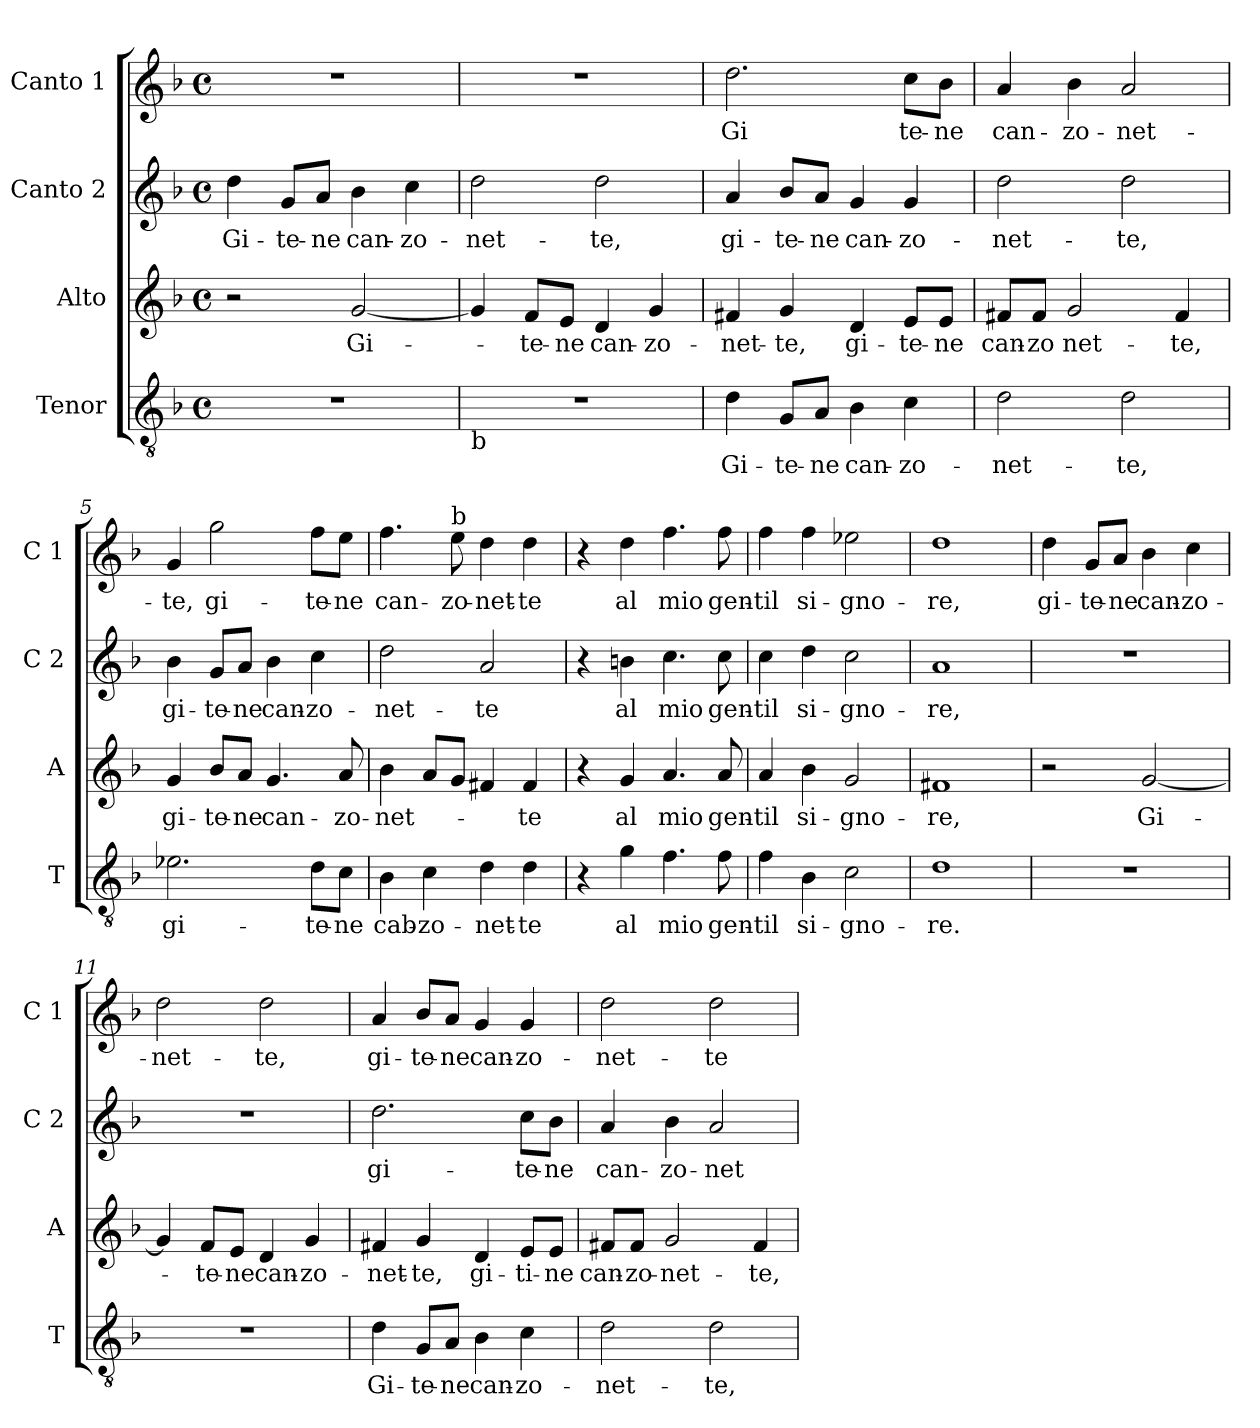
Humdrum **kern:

**kern	**text	**kern	**text	**kern	**text	**kern	**text
*part4	*part4	*part3	*part3	*part2	*part2	*part1	*part1
*staff4	*staff4	*staff3	*staff3	*staff2	*staff2	*staff1	*staff1
*I"Tenor	*	*I"Alto	*	*I"Canto 2	*	*I"Canto 1	*
*I'T	*	*I'A	*	*I'C 2	*	*I'C 1	*
*clefGv2	*	*clefG2	*	*clefG2	*	*clefG2	*
*k[b-]	*	*k[b-]	*	*k[b-]	*	*k[b-]	*
*F:	*	*F:	*	*F:	*	*F:	*
*M4/4	*	*M4/4	*	*M4/4	*	*M4/4	*
*met(c)	*	*met(c)	*	*met(c)	*	*met(c)	*
=1	=1	=1	=1	=1	=1	=1	=1
!	!	!	!	!	!LO:LY:b	!	!
1r	.	2r	.	4dd\	Gi-	1r	.
!	!	!	!	!	!LO:LY:b	!	!
.	.	.	.	8g/L	-te-	.	.
!	!	!	!	!	!LO:LY:b	!	!
.	.	.	.	8a/J	-ne	.	.
!	!	!	!LO:LY:b	!	!LO:LY:b	!	!
.	.	[2g/	Gi-	4b-\	can-	.	.
!	!	!	!	!	!LO:LY:b	!	!
.	.	.	.	4cc\	-zo-	.	.
=2	=2	=2	=2	=2	=2	=2	=2
!LO:TX:b:t=b	!	!	!	!	!	!	!
!	!	!	!	!	!LO:LY:b	!	!
1r	.	4g/]	.	2dd\	-net-	1r	.
!	!	!	!LO:LY:b	!	!	!	!
.	.	8f/L	-te-	.	.	.	.
!	!	!	!LO:LY:b	!	!	!	!
.	.	8e/J	-ne	.	.	.	.
!	!	!	!LO:LY:b	!	!LO:LY:b	!	!
.	.	4d/	can-	2dd\	-te,	.	.
!	!	!	!LO:LY:b	!	!	!	!
.	.	4g/	-zo-	.	.	.	.
=3	=3	=3	=3	=3	=3	=3	=3
!	!LO:LY:b	!	!LO:LY:b	!	!LO:LY:b	!	!LO:LY:b
4d\	Gi-	4f#X/	-net-	4a/	gi-	2.dd\	Gi
!	!LO:LY:b	!	!LO:LY:b	!	!LO:LY:b	!	!
8G/L	-te-	4g/	-te,	8b-/L	-te-	.	.
!	!LO:LY:b	!	!	!	!LO:LY:b	!	!
8A/J	-ne	.	.	8a/J	-ne	.	.
!	!LO:LY:b	!	!LO:LY:b	!	!LO:LY:b	!	!
4B-\	can-	4d/	gi-	4g/	can-	.	.
!	!LO:LY:b	!	!LO:LY:b	!	!LO:LY:b	!	!LO:LY:b
4c\	-zo-	8e/L	-te-	4g/	-zo-	8cc\L	te-
!	!	!	!LO:LY:b	!	!	!	!LO:LY:b
.	.	8e/J	-ne	.	.	8b-\J	-ne
=4	=4	=4	=4	=4	=4	=4	=4
!	!LO:LY:b	!	!LO:LY:b	!	!LO:LY:b	!	!LO:LY:b
2d\	-net-	8f#X/L	can-	2dd\	-net-	4a/	can-
!	!	!	!LO:LY:b	!	!	!	!
.	.	8f#/J	-zo	.	.	.	.
!	!	!	!LO:LY:b	!	!	!	!LO:LY:b
.	.	2g/	net-	.	.	4b-\	-zo-
!	!LO:LY:b	!	!	!	!LO:LY:b	!	!LO:LY:b
2d\	-te,	.	.	2dd\	-te,	2a/	-net-
!	!	!	!LO:LY:b	!	!	!	!
.	.	4f#/	-te,	.	.	.	.
!!LO:LB:g=z
=5	=5	=5	=5	=5	=5	=5	=5
!	!LO:LY:b	!	!LO:LY:b	!	!LO:LY:b	!	!LO:LY:b
2.e-X\	gi-	4g/	gi-	4b-\	gi-	4g/	-te,
!	!	!	!LO:LY:b	!	!LO:LY:b	!	!LO:LY:b
.	.	8b-/L	-te-	8g/L	-te-	2gg\	gi-
!	!	!	!LO:LY:b	!	!LO:LY:b	!	!
.	.	8a/J	-ne	8a/J	-ne	.	.
!	!	!	!LO:LY:b	!	!LO:LY:b	!	!
.	.	4.g/	can-	4b-\	can-	.	.
!	!LO:LY:b	!	!	!	!LO:LY:b	!	!LO:LY:b
8d\L	-te-	.	.	4cc\	-zo-	8ff\L	-te-
!	!LO:LY:b	!	!LO:LY:b	!	!	!	!LO:LY:b
8c\J	-ne	8a/	-zo-	.	.	8ee\J	-ne
=6	=6	=6	=6	=6	=6	=6	=6
!	!LO:LY:b	!	!LO:LY:b	!	!LO:LY:b	!	!LO:LY:b
4B-\	cab-	4b-\	-net-	2dd\	-net-	4.ff\	can-
!	!LO:LY:b	!	!	!	!	!	!
4c\	-zo-	8a/L	.	.	.	.	.
!	!	!	!	!	!	!LO:TX:a:t=b	!
!	!	!	!	!	!	!	!LO:LY:b
.	.	8g/J	.	.	.	8ee\	-zo-
!	!LO:LY:b	!	!	!	!LO:LY:b	!	!LO:LY:b
4d\	-net-	4f#X/	.	2a/	-te	4dd\	-net-
!	!LO:LY:b	!	!LO:LY:b	!	!	!	!LO:LY:b
4d\	-te	4f#/	-te	.	.	4dd\	-te
=7	=7	=7	=7	=7	=7	=7	=7
4r	.	4r	.	4r	.	4r	.
!	!LO:LY:b	!	!LO:LY:b	!	!LO:LY:b	!	!LO:LY:b
4g\	al	4g/	al	4bn\	al	4dd\	al
!	!LO:LY:b	!	!LO:LY:b	!	!LO:LY:b	!	!LO:LY:b
4.f\	mio	4.a/	mio	4.cc\	mio	4.ff\	mio
!	!LO:LY:b	!	!LO:LY:b	!	!LO:LY:b	!	!LO:LY:b
8f\	gen-	8a/	gen-	8cc\	gen-	8ff\	gen-
=8	=8	=8	=8	=8	=8	=8	=8
!	!LO:LY:b	!	!LO:LY:b	!	!LO:LY:b	!	!LO:LY:b
4f\	-til	4a/	-til	4cc\	-til	4ff\	-til
!	!LO:LY:b	!	!LO:LY:b	!	!LO:LY:b	!	!LO:LY:b
4B-\	si-	4b-\	si-	4dd\	si-	4ff\	si-
!	!LO:LY:b	!	!LO:LY:b	!	!LO:LY:b	!	!LO:LY:b
2c\	-gno-	2g/	-gno-	2cc\	-gno-	2ee-X\	-gno-
=9	=9	=9	=9	=9	=9	=9	=9
!	!LO:LY:b	!	!LO:LY:b	!	!LO:LY:b	!	!LO:LY:b
1d	-re.	1f#X	-re,	1a	-re,	1dd	-re,
!!LO:LB:g=z
=10	=10	=10	=10	=10	=10	=10	=10
!	!	!	!	!	!	!	!LO:LY:b
1r	.	2r	.	1r	.	4dd\	gi-
!	!	!	!	!	!	!	!LO:LY:b
.	.	.	.	.	.	8g/L	-te-
!	!	!	!	!	!	!	!LO:LY:b
.	.	.	.	.	.	8a/J	-ne
!	!	!	!LO:LY:b	!	!	!	!LO:LY:b
.	.	[2g/	Gi-	.	.	4b-\	can-
!	!	!	!	!	!	!	!LO:LY:b
.	.	.	.	.	.	4cc\	-zo-
=11	=11	=11	=11	=11	=11	=11	=11
!	!	!	!	!	!	!	!LO:LY:b
1r	.	4g/]	.	1r	.	2dd\	-net-
!	!	!	!LO:LY:b	!	!	!	!
.	.	8f/L	-te-	.	.	.	.
!	!	!	!LO:LY:b	!	!	!	!
.	.	8e/J	-ne	.	.	.	.
!	!	!	!LO:LY:b	!	!	!	!LO:LY:b
.	.	4d/	can-	.	.	2dd\	-te,
!	!	!	!LO:LY:b	!	!	!	!
.	.	4g/	-zo-	.	.	.	.
=12	=12	=12	=12	=12	=12	=12	=12
!	!LO:LY:b	!	!LO:LY:b	!	!LO:LY:b	!	!LO:LY:b
4d\	Gi-	4f#X/	-net-	2.dd\	gi-	4a/	gi-
!	!LO:LY:b	!	!LO:LY:b	!	!	!	!LO:LY:b
8G/L	-te-	4g/	-te,	.	.	8b-/L	-te-
!	!LO:LY:b	!	!	!	!	!	!LO:LY:b
8A/J	-ne	.	.	.	.	8a/J	-ne
!	!LO:LY:b	!	!LO:LY:b	!	!	!	!LO:LY:b
4B-\	can-	4d/	gi-	.	.	4g/	can-
!	!LO:LY:b	!	!LO:LY:b	!	!LO:LY:b	!	!LO:LY:b
4c\	-zo-	8e/L	-ti-	8cc\L	-te-	4g/	-zo-
!	!	!	!LO:LY:b	!	!LO:LY:b	!	!
.	.	8e/J	-ne	8b-\J	-ne	.	.
=13	=13	=13	=13	=13	=13	=13	=13
!	!LO:LY:b	!	!LO:LY:b	!	!LO:LY:b	!	!LO:LY:b
2d\	-net-	8f#X/L	can-	4a/	can-	2dd\	-net-
!	!	!	!LO:LY:b	!	!	!	!
.	.	8f#/J	-zo-	.	.	.	.
!	!	!	!LO:LY:b	!	!LO:LY:b	!	!
.	.	2g/	-net-	4b-\	-zo-	.	.
!	!LO:LY:b	!	!	!	!LO:LY:b	!	!LO:LY:b
2d\	-te,	.	.	2a/	-net-	2dd\	-te
!	!	!	!LO:LY:b	!	!	!	!
.	.	4f#/	-te,	.	.	.	.
=	=	=	=	=	=	=	=
*-	*-	*-	*-	*-	*-	*-	*-
